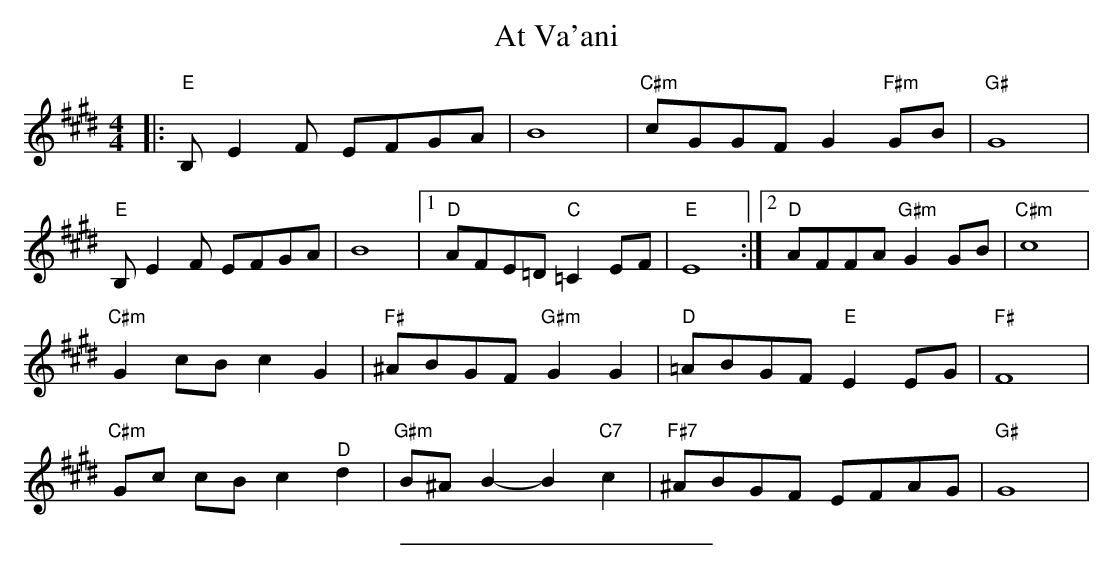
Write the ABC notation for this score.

X:1
T:At Va'ani
M:4/4
L:1/8
K:E
|: "E" B, E2 F EFGA | B8 | "C#m" cGGF G2 "F#m" GB | "G#" G8 |
"E" B, E2 F EFGA | B8 |1 "D" AFE=D "C" =C2 EF | "E" E8 :|2 "D" AFFA "G#m" G2 GB | "C#m" c8 |
"C#m" G2 cB c2 G2 |"F#" ^ABGF "G#m" G2 G2 | "D" =ABGF "E" E2 EG | "F#" F8 |
"C#m" Gc cB c2 "^D" d2 | "G#m" B^A B2-B2 "C7" c2 | "F#7" ^ABGF EFAG | "G#" G8 |
